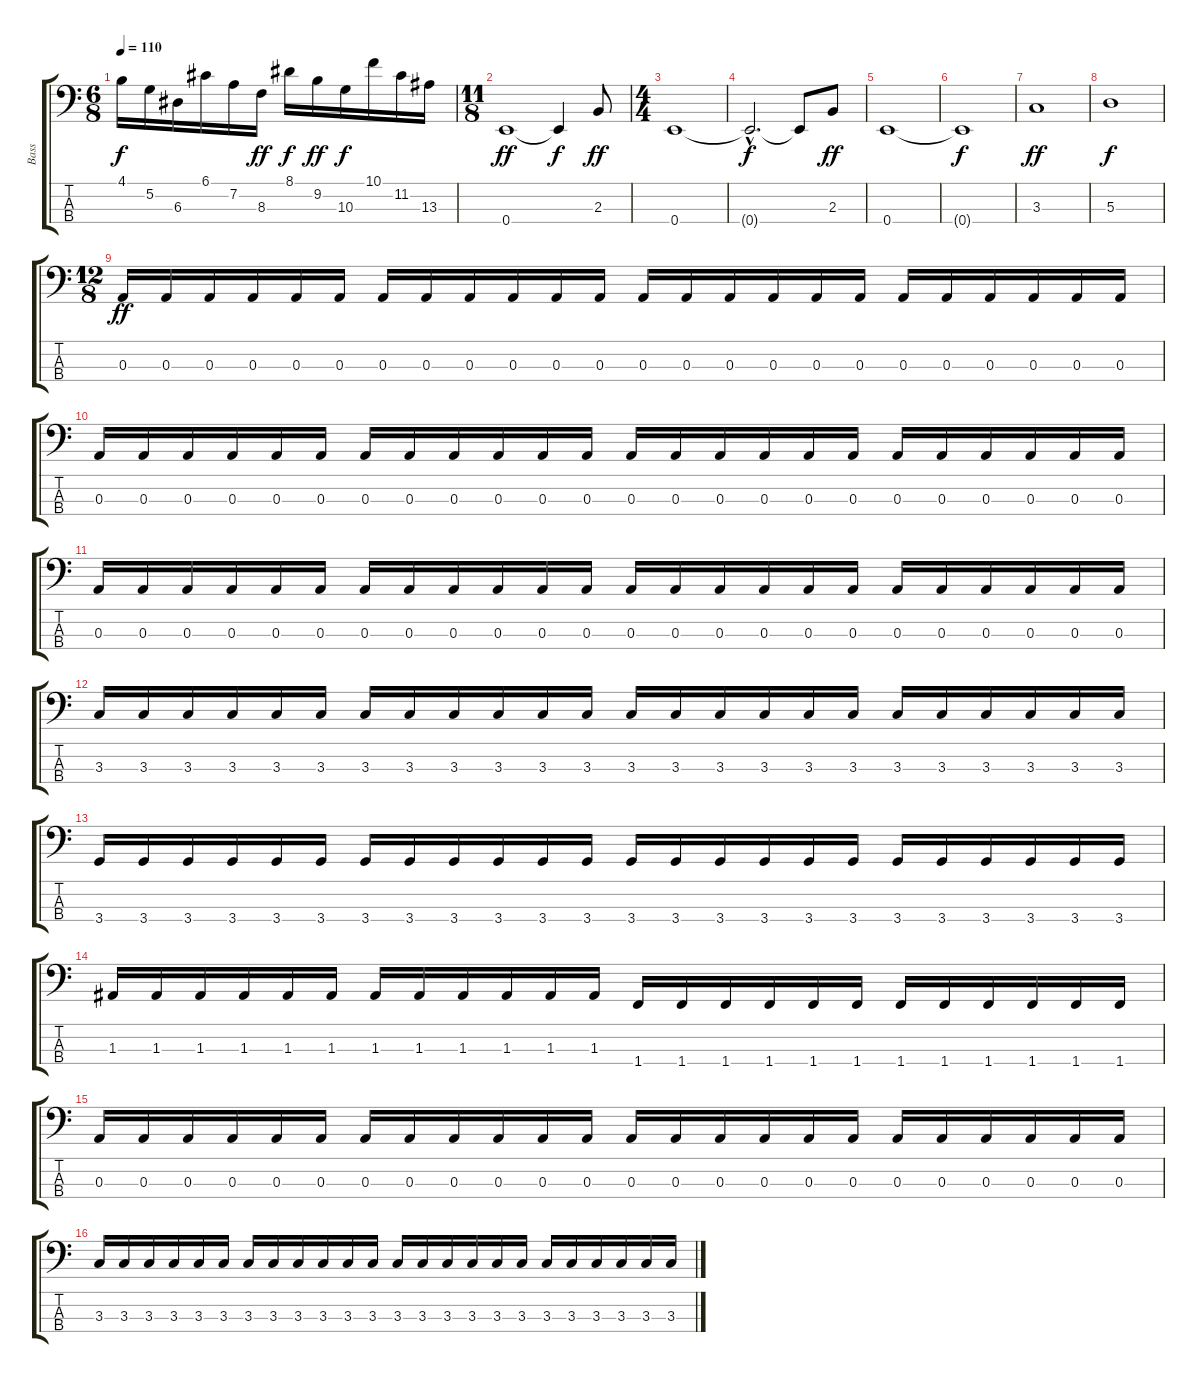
\track ("Bass" "Bass") {instrument electricbassfinger}
\staff {score tabs}
\tuning (G2 D2 A1 E1) {hide}
\ts (6 8)
\tempo 110
\clef f4
\ks c
4.1.16{dy f} 5.2.16 6.3.16 6.1.16 7.2.16 8.3.16{dy ff} 8.1.16{dy f} 9.2.16{dy ff} 10.3.16{dy f} 10.1.16 11.2.16 13.3.16 |
\ts (11 8)
0.4.1{dy ff} 0.4{t}.4{dy f} 2.3.8{dy ff} |
\ts (4 4)
0.4.1 |
0.4{hac t}.2{d dy f} 0.4{t}.8 2.3.8{dy ff} |
0.4.1 |
0.4{t}.1{dy f} |
3.3.1{dy ff} |
5.3.1{dy f} |
\ts (12 8)
0.3.16{dy ff} 0.3.16 0.3.16 0.3.16 0.3.16 0.3.16 0.3.16 0.3.16 0.3.16 0.3.16 0.3.16 0.3.16 0.3.16 0.3.16 0.3.16 0.3.16 0.3.16 0.3.16 0.3.16 0.3.16 0.3.16 0.3.16 0.3.16 0.3.16 |
0.3.16 0.3.16 0.3.16 0.3.16 0.3.16 0.3.16 0.3.16 0.3.16 0.3.16 0.3.16 0.3.16 0.3.16 0.3.16 0.3.16 0.3.16 0.3.16 0.3.16 0.3.16 0.3.16 0.3.16 0.3.16 0.3.16 0.3.16 0.3.16 |
0.3.16 0.3.16 0.3.16 0.3.16 0.3.16 0.3.16 0.3.16 0.3.16 0.3.16 0.3.16 0.3.16 0.3.16 0.3.16 0.3.16 0.3.16 0.3.16 0.3.16 0.3.16 0.3.16 0.3.16 0.3.16 0.3.16 0.3.16 0.3.16 |
3.3.16 3.3.16 3.3.16 3.3.16 3.3.16 3.3.16 3.3.16 3.3.16 3.3.16 3.3.16 3.3.16 3.3.16 3.3.16 3.3.16 3.3.16 3.3.16 3.3.16 3.3.16 3.3.16 3.3.16 3.3.16 3.3.16 3.3.16 3.3.16 |
3.4.16 3.4.16 3.4.16 3.4.16 3.4.16 3.4.16 3.4.16 3.4.16 3.4.16 3.4.16 3.4.16 3.4.16 3.4.16 3.4.16 3.4.16 3.4.16 3.4.16 3.4.16 3.4.16 3.4.16 3.4.16 3.4.16 3.4.16 3.4.16 |
1.3.16 1.3.16 1.3.16 1.3.16 1.3.16 1.3.16 1.3.16 1.3.16 1.3.16 1.3.16 1.3.16 1.3.16 1.4.16 1.4.16 1.4.16 1.4.16 1.4.16 1.4.16 1.4.16 1.4.16 1.4.16 1.4.16 1.4.16 1.4.16 |
0.3.16 0.3.16 0.3.16 0.3.16 0.3.16 0.3.16 0.3.16 0.3.16 0.3.16 0.3.16 0.3.16 0.3.16 0.3.16 0.3.16 0.3.16 0.3.16 0.3.16 0.3.16 0.3.16 0.3.16 0.3.16 0.3.16 0.3.16 0.3.16 |
3.3.16 3.3.16 3.3.16 3.3.16 3.3.16 3.3.16 3.3.16 3.3.16 3.3.16 3.3.16 3.3.16 3.3.16 3.3.16 3.3.16 3.3.16 3.3.16 3.3.16 3.3.16 3.3.16 3.3.16 3.3.16 3.3.16 3.3.16 3.3.16
